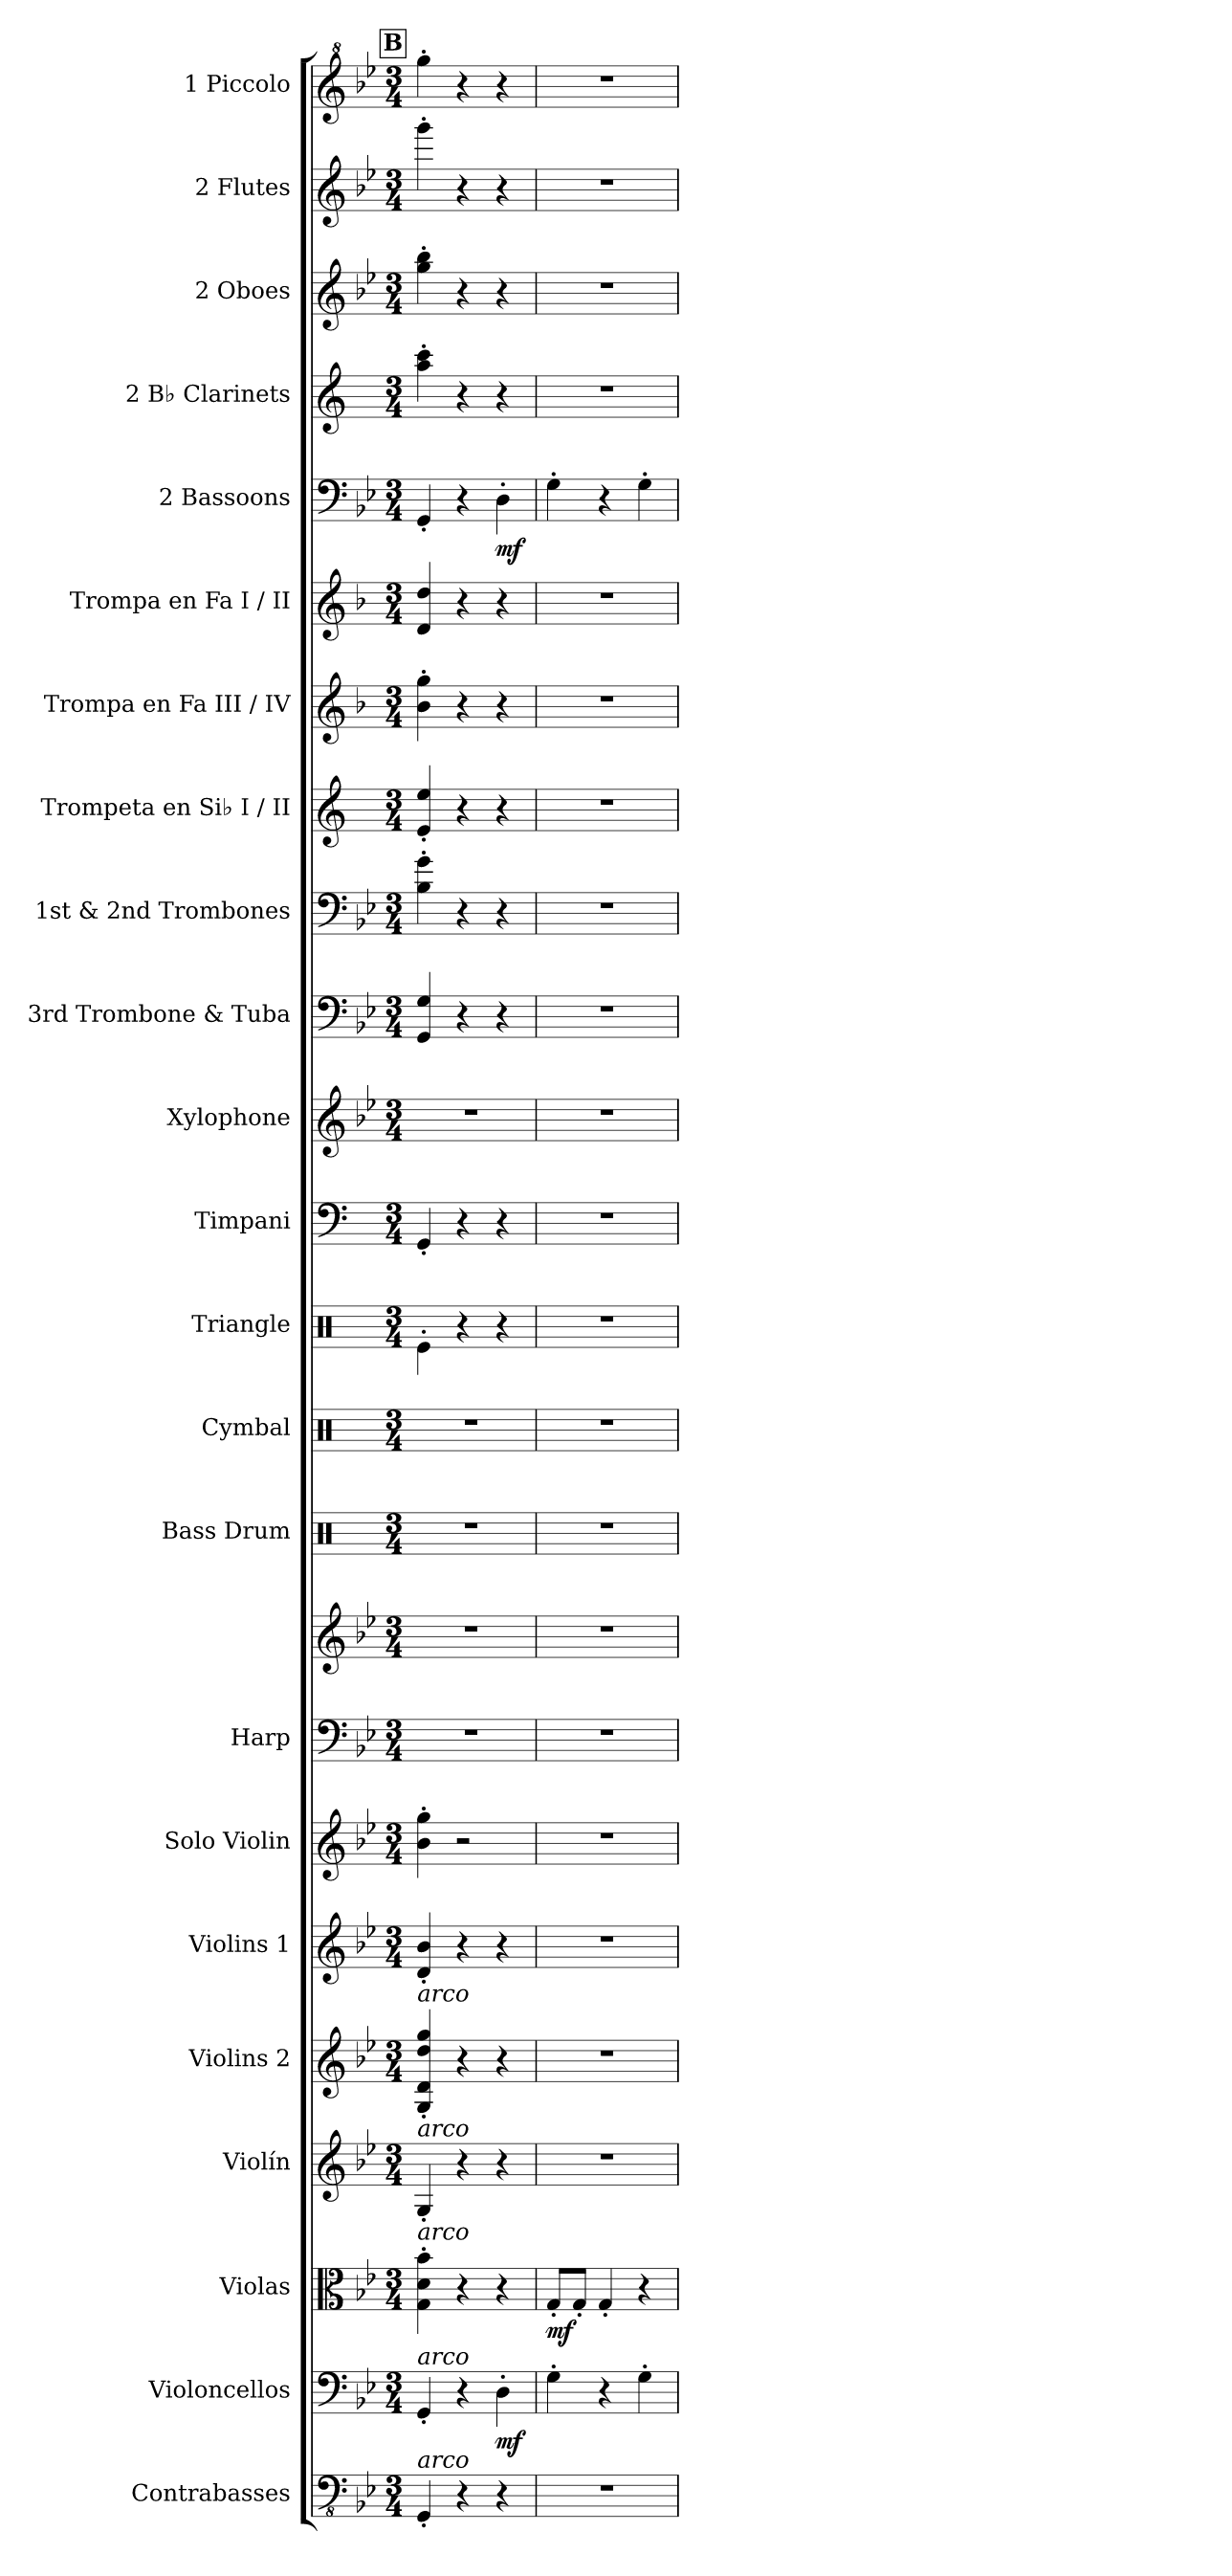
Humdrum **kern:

**kern	**kern	**dynam	**kern	**dynam	**kern	**kern	**kern	**kern	**kern	**kern	**kern	**kern	**kern	**kern	**kern	**kern	**kern	**kern	**kern	**kern	**kern	**dynam	**kern	**kern	**kern	**kern
*part23	*part22	*part22	*part21	*part21	*part20	*part19	*part18	*part17	*part16	*part16	*part15	*part14	*part13	*part12	*part11	*part10	*part9	*part8	*part7	*part6	*part5	*part5	*part4	*part3	*part2	*part1
*staff24	*staff23	*staff23	*staff22	*staff22	*staff21	*staff20	*staff19	*staff18	*staff17	*staff16	*staff15	*staff14	*staff13	*staff12	*staff11	*staff10	*staff9	*staff8	*staff7	*staff6	*staff5	*staff5	*staff4	*staff3	*staff2	*staff1
*I"Contrabasses	*I"Violoncellos	*	*I"Violas	*	*I"Violín	*I"Violins 2	*I"Violins 1	*I"Solo Violin	*I"Harp	*	*I"Bass Drum	*I"Cymbal	*I"Triangle	*I"Timpani	*I"Xylophone	*I"3rd Trombone     &amp; Tuba	*I"1st &amp; 2nd Trombones	*I"Trompeta en Si♭  I / II	*I"Trompa en Fa   III / IV	*I"Trompa en Fa I / II	*I"2 Bassoons	*	*I"2 B♭ Clarinets	*I"2 Oboes	*I"2 Flutes	*I"1 Piccolo
*I'Cbs.	*I'Vlcs.	*	*I'Vlas.	*	*I'Vln.	*I'Vlns. 2	*I'Vlns. 1	*I'S. Vln.	*I'Hrp.	*	*I'B. Dr.	*I'Cym.	*I'Trgl.	*I'Timp.	*I'Xyl.	*I'3rd Trb. &amp; Tba.	*I'1st &amp; 2nd    Trbs.	*I'Tpt. Si♭  I / II	*I'Trmp. Fa   III / IV	*I'Trmp. Fa I / II	*I'2 Bsns.	*	*I'2 B♭ Cls.	*I'2 Obs.	*I'2 Fls.	*I'1 Picc.
*clefFv4	*clefF4	*	*clefC3	*	*clefG2	*clefG2	*clefG2	*clefG2	*clefF4	*clefG2	*clefX	*clefX	*clefX	*clefF4	*clefG2	*clefF4	*clefF4	*clefG2	*clefG2	*clefG2	*clefF4	*	*clefG2	*clefG2	*clefG2	*clefG^2
*	*	*	*	*	*	*	*	*	*	*	*	*	*	*	*ITrd-7c-12	*	*	*ITrd1c2	*ITrd4c7	*ITrd4c7	*	*	*ITrd1c2	*	*	*ITrd-7c-12
*k[b-e-]	*k[b-e-]	*	*k[b-e-]	*	*k[b-e-]	*k[b-e-]	*k[b-e-]	*k[b-e-]	*k[b-e-]	*k[b-e-]	*k[]	*k[]	*k[]	*k[]	*k[b-e-]	*k[b-e-]	*k[b-e-]	*k[b-e-]	*k[b-e-]	*k[b-e-]	*k[b-e-]	*	*k[b-e-]	*k[b-e-]	*k[b-e-]	*k[b-e-]
*M3/4	*M3/4	*	*M3/4	*	*M3/4	*M3/4	*M3/4	*M3/4	*M3/4	*M3/4	*M3/4	*M3/4	*M3/4	*M3/4	*M3/4	*M3/4	*M3/4	*M3/4	*M3/4	*M3/4	*M3/4	*	*M3/4	*M3/4	*M3/4	*M3/4
!!LO:REH:place=s1:a:B:fs=14:t=B
=137	=137	=137	=137	=137	=137	=137	=137	=137	=137	=137	=137	=137	=137	=137	=137	=137	=137	=137	=137	=137	=137	=137	=137	=137	=137	=137
!	!	!	!	!	!	!LO:TX:a:i:t=arco	!	!	!	!	!	!	!	!	!	!	!	!	!	!	!	!	!	!	!	!
!	!	!	!	!	!LO:TX:a:i:t=arco	!	!	!	!	!	!	!	!	!	!	!	!	!	!	!	!	!	!	!	!	!
!	!	!	!LO:TX:a:i:t=arco	!	!	!	!	!	!	!	!	!	!	!	!	!	!	!	!	!	!	!	!	!	!	!
!	!LO:TX:a:i:t=arco	!	!	!	!	!	!	!	!	!	!	!	!	!	!	!	!	!	!	!	!	!	!	!	!	!
!LO:TX:a:i:t=arco	!	!	!	!	!	!	!	!	!	!	!	!	!	!	!	!	!	!	!	!	!	!	!	!	!	!
4GGG'/	4GG'/	.	4G\' 4d\' 4b-\'	.	4G'/	4G/' 4d/' 4dd/' 4gg/'	4d/' 4b-/'	4b-\' 4gg\'	2.r	2.r	2.r	2.r	4Re'\	4GG'/	2.r	4GG/ 4G/	4B-\' 4g\'	4d/' 4dd/'	4e-\' 4cc\'	4G/ 4g/	4GG'/	.	4gg\' 4bb-\'	4gg\' 4bb-\'	4ggg'\	4gggg'\
4r	4r	.	4r	.	4r	4r	4r	2r	.	.	.	.	4r	4r	.	4r	4r	4r	4r	4r	4r	.	4r	4r	4r	4r
!	!	!LO:DY:b	!	!	!	!	!	!	!	!	!	!	!	!	!	!	!	!	!	!	!	!LO:DY:b	!	!	!	!
4r	4D'\	mf	4r	.	4r	4r	4r	.	.	.	.	.	4r	4r	.	4r	4r	4r	4r	4r	4D'\	mf	4r	4r	4r	4r
!!LO:PB:g=z
=138	=138	=138	=138	=138	=138	=138	=138	=138	=138	=138	=138	=138	=138	=138	=138	=138	=138	=138	=138	=138	=138	=138	=138	=138	=138	=138
!	!	!	!	!LO:DY:b	!	!	!	!	!	!	!	!	!	!	!	!	!	!	!	!	!	!	!	!	!	!
2.r	4G'\	.	8G'/L	mf	2.r	2.r	2.r	2.r	2.r	2.r	2.r	2.r	2.r	2.r	2.r	2.r	2.r	2.r	2.r	2.r	4G'\	.	2.r	2.r	2.r	2.r
.	.	.	8G'/J	.	.	.	.	.	.	.	.	.	.	.	.	.	.	.	.	.	.	.	.	.	.	.
.	4r	.	4G'/	.	.	.	.	.	.	.	.	.	.	.	.	.	.	.	.	.	4r	.	.	.	.	.
.	4G'\	.	4r	.	.	.	.	.	.	.	.	.	.	.	.	.	.	.	.	.	4G'\	.	.	.	.	.
=	=	=	=	=	=	=	=	=	=	=	=	=	=	=	=	=	=	=	=	=	=	=	=	=	=	=
*-	*-	*-	*-	*-	*-	*-	*-	*-	*-	*-	*-	*-	*-	*-	*-	*-	*-	*-	*-	*-	*-	*-	*-	*-	*-	*-
